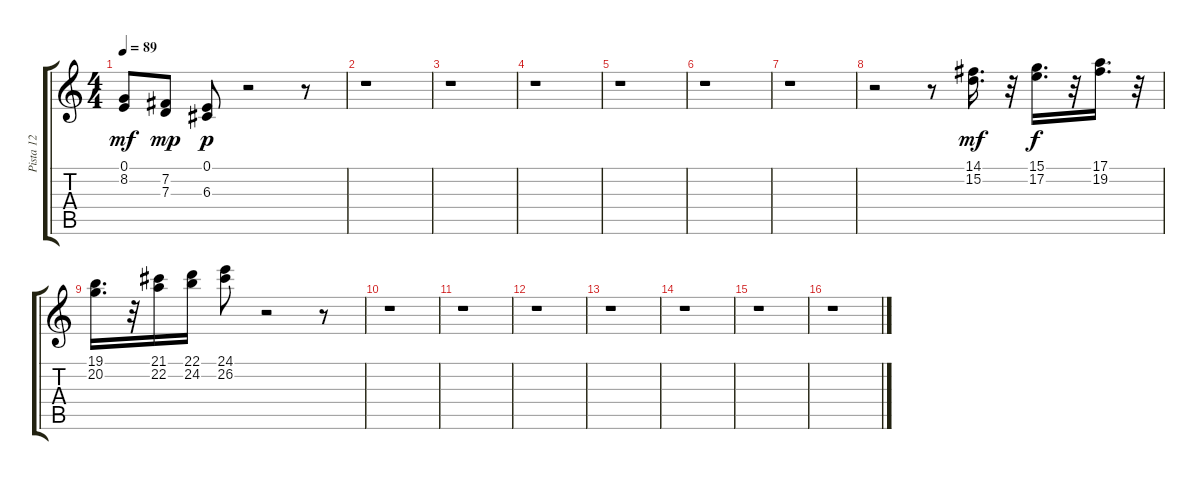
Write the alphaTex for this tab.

\track ("Pista 12" "Pista 12") {instrument pad2warm}
\staff {score tabs}
\tuning (E4 B3 G3 D3 A2 E2) {hide}
\ts (4 4)
\tempo 89
\clef g2
\ks c
(0.1 8.2).8{dy mf} (7.2 7.3).8{dy mp} (0.1 6.3).8{dy p} r.2 r.8 |
r.1 |
r.1 |
r.1 |
r.1 |
r.1 |
r.1 |
r.2 r.8 (14.1 15.2).16{d dy mf} r.32 (15.1 17.2).16{d dy f} r.32 (17.1 19.2).16{d} r.32 |
(19.1 20.2).16{d} r.32 (21.1 22.2).16 (22.1 24.2).16 (24.1 26.2).8 r.2 r.8 |
r.1 |
r.1 |
r.1 |
r.1 |
r.1 |
r.1 |
r.1
